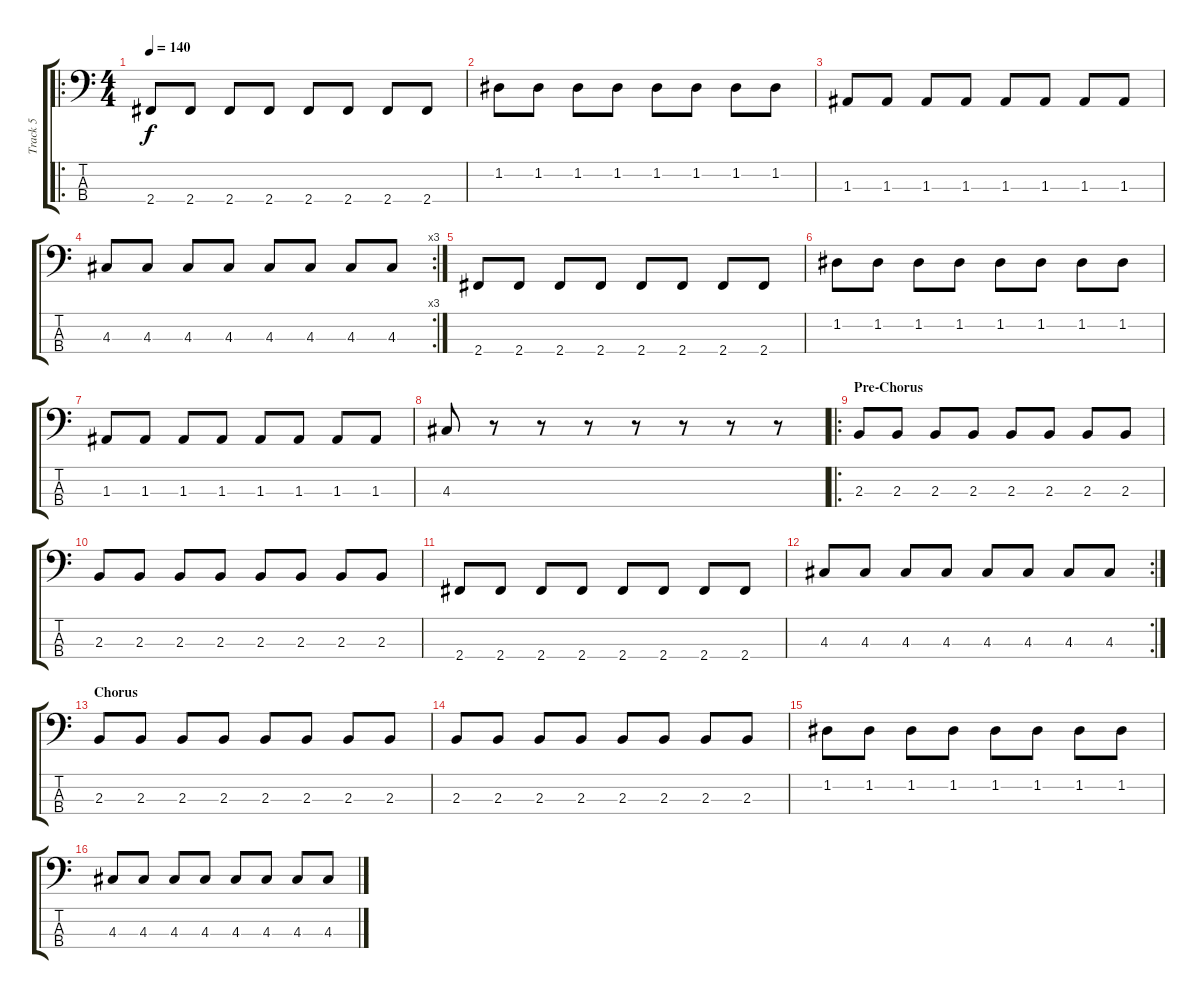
\track ("Track 5" "Track 5") {instrument electricbassfinger}
\staff {score tabs}
\tuning (G2 D2 A1 E1) {hide}
\ro
\ts (4 4)
\tempo 140
\clef f4
\ks c
2.4.8{dy f} 2.4.8 2.4.8 2.4.8 2.4.8 2.4.8 2.4.8 2.4.8 |
1.2.8 1.2.8 1.2.8 1.2.8 1.2.8 1.2.8 1.2.8 1.2.8 |
1.3.8 1.3.8 1.3.8 1.3.8 1.3.8 1.3.8 1.3.8 1.3.8 |
\rc 3
4.3.8 4.3.8 4.3.8 4.3.8 4.3.8 4.3.8 4.3.8 4.3.8 |
2.4.8 2.4.8 2.4.8 2.4.8 2.4.8 2.4.8 2.4.8 2.4.8 |
1.2.8 1.2.8 1.2.8 1.2.8 1.2.8 1.2.8 1.2.8 1.2.8 |
1.3.8 1.3.8 1.3.8 1.3.8 1.3.8 1.3.8 1.3.8 1.3.8 |
4.3.8 r.8 r.8 r.8 r.8 r.8 r.8 r.8 |
\ro
\section ("" "Pre-Chorus")
2.3.8 2.3.8 2.3.8 2.3.8 2.3.8 2.3.8 2.3.8 2.3.8 |
2.3.8 2.3.8 2.3.8 2.3.8 2.3.8 2.3.8 2.3.8 2.3.8 |
2.4.8 2.4.8 2.4.8 2.4.8 2.4.8 2.4.8 2.4.8 2.4.8 |
\rc 2
4.3.8 4.3.8 4.3.8 4.3.8 4.3.8 4.3.8 4.3.8 4.3.8 |
\section ("" "Chorus")
2.3.8 2.3.8 2.3.8 2.3.8 2.3.8 2.3.8 2.3.8 2.3.8 |
2.3.8 2.3.8 2.3.8 2.3.8 2.3.8 2.3.8 2.3.8 2.3.8 |
1.2.8 1.2.8 1.2.8 1.2.8 1.2.8 1.2.8 1.2.8 1.2.8 |
4.3.8 4.3.8 4.3.8 4.3.8 4.3.8 4.3.8 4.3.8 4.3.8
